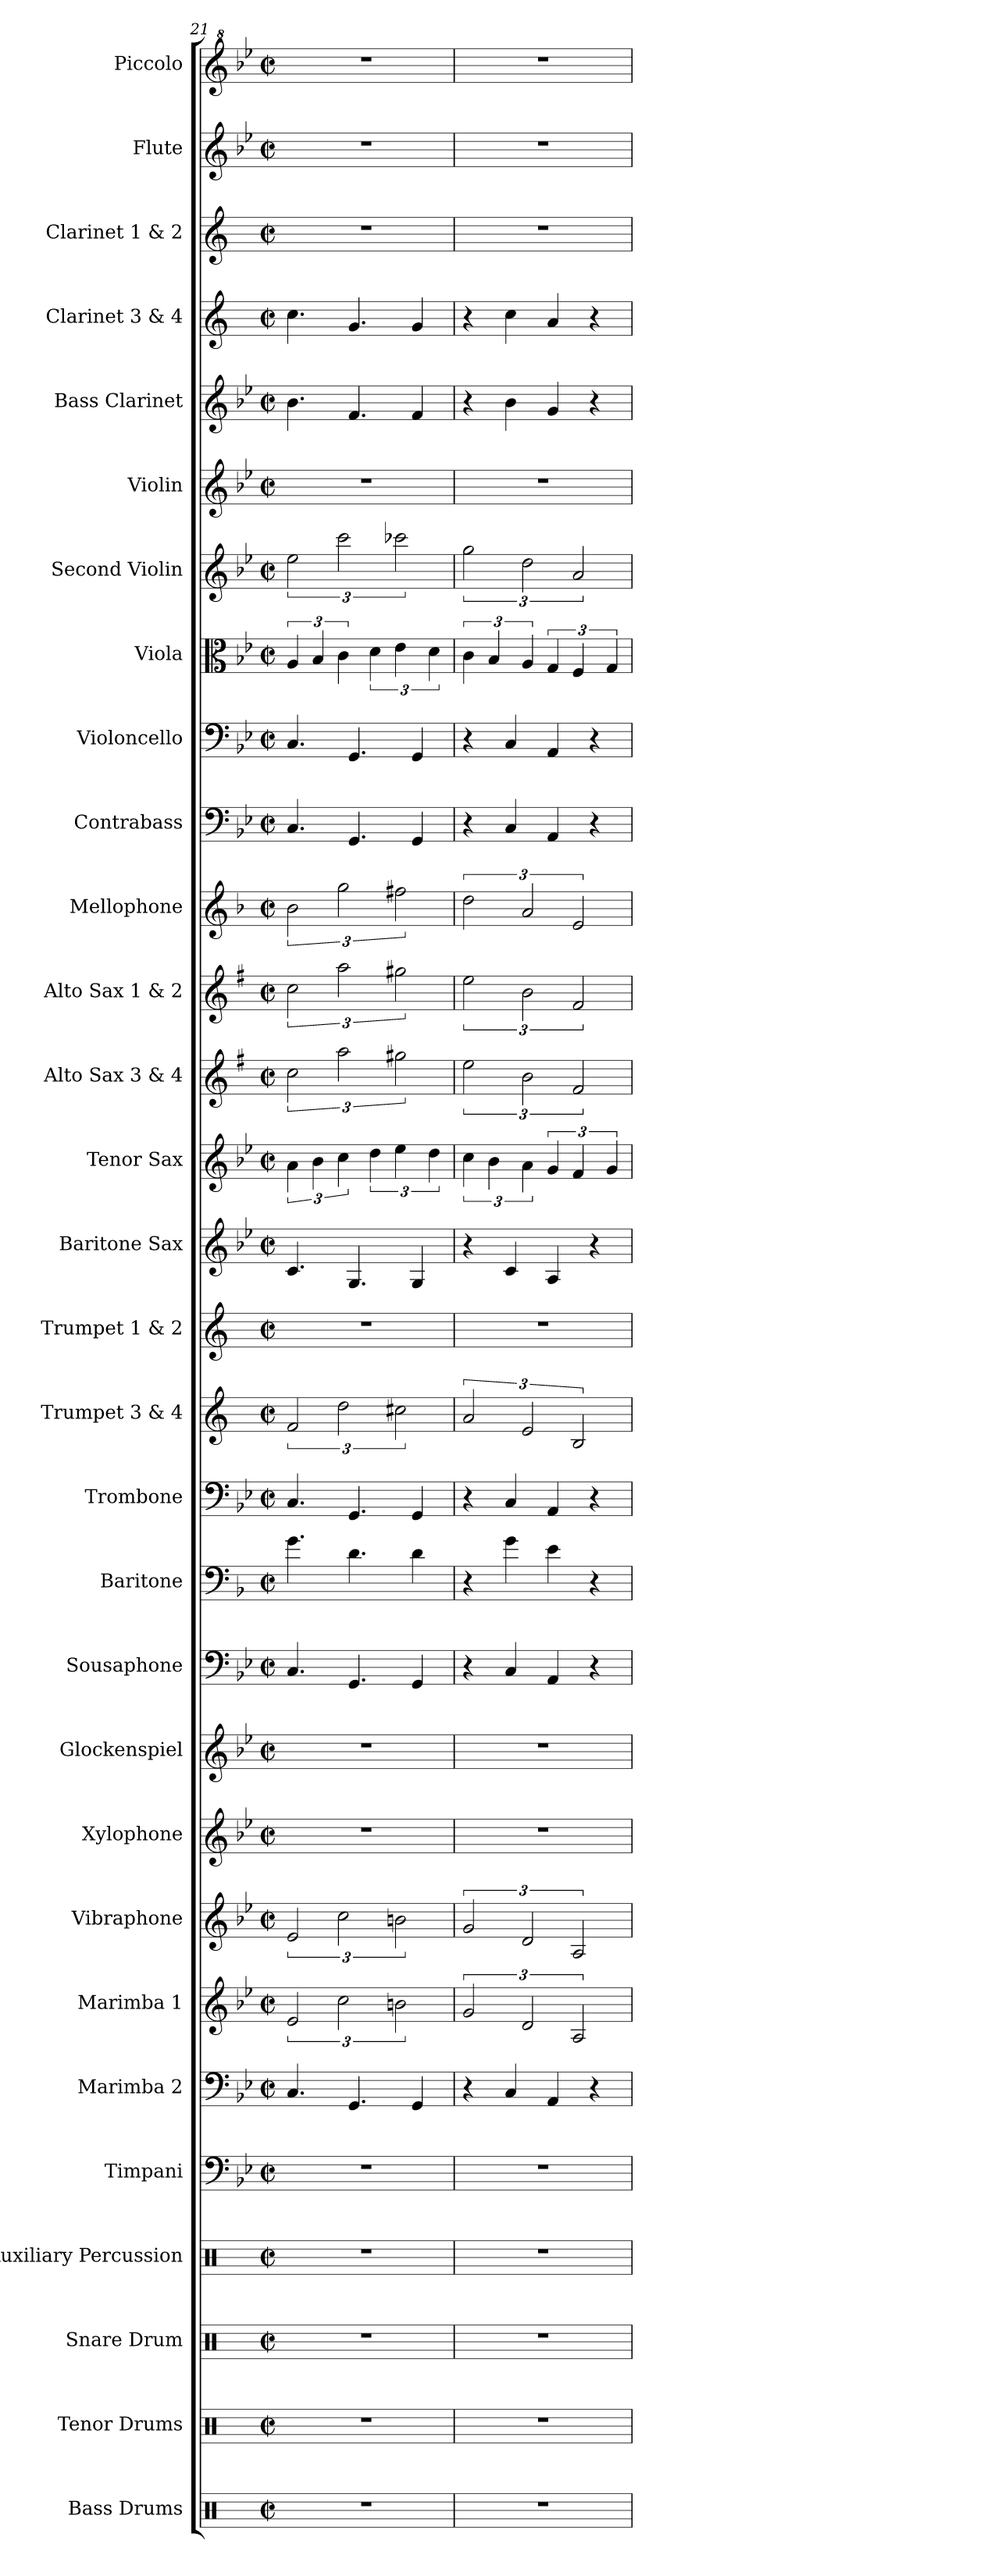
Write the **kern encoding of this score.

**kern	**kern	**kern	**kern	**kern	**kern	**kern	**kern	**kern	**kern	**kern	**kern	**kern	**kern	**kern	**kern	**kern	**kern	**kern	**kern	**kern	**kern	**kern	**kern	**kern	**kern	**kern	**kern	**kern	**kern
*part30	*part29	*part28	*part27	*part26	*part25	*part24	*part23	*part22	*part21	*part20	*part19	*part18	*part17	*part16	*part15	*part14	*part13	*part12	*part11	*part10	*part9	*part8	*part7	*part6	*part5	*part4	*part3	*part2	*part1
*staff30	*staff29	*staff28	*staff27	*staff26	*staff25	*staff24	*staff23	*staff22	*staff21	*staff20	*staff19	*staff18	*staff17	*staff16	*staff15	*staff14	*staff13	*staff12	*staff11	*staff10	*staff9	*staff8	*staff7	*staff6	*staff5	*staff4	*staff3	*staff2	*staff1
*I"Bass Drums	*I"Tenor Drums	*I"Snare Drum	*I"Auxiliary Percussion	*I"Timpani	*I"Marimba 2	*I"Marimba 1	*I"Vibraphone	*I"Xylophone	*I"Glockenspiel	*I"Sousaphone	*I"Baritone	*I"Trombone	*I"Trumpet 3 &amp; 4	*I"Trumpet 1 &amp; 2	*I"Baritone Sax	*I"Tenor Sax	*I"Alto Sax 3 &amp; 4	*I"Alto Sax 1 &amp; 2	*I"Mellophone	*I"Contrabass	*I"Violoncello	*I"Viola	*I"Second Violin	*I"Violin	*I"Bass Clarinet	*I"Clarinet 3 &amp; 4	*I"Clarinet 1 &amp; 2	*I"Flute	*I"Piccolo
*I'B.D.	*I'T.D.	*I'S.D.	*I'Aux. Perc.	*I'Timp.	*I'Mrm. 2	*I'Mrm. 1	*I'Vib.	*I'Xyl.	*I'Glk.	*	*I'Bar.	*I'Tbn.	*I'Tpt. 3&amp;4	*I'Tpt. 1&amp;2	*I'Bari. Sax.	*I'T. Sax.	*I'A. Sax. 3&amp;4	*I'A. Sax. 1&amp;2	*I'Mph.	*I'Cb.	*I'Vc.	*I'Vla.	*I'SVln.	*I'Vln.	*I'B. Cl.	*I'Cl. 3&amp;4	*I'Cl. 1&amp;2	*I'Fl.	*I'Picc.
*clefX	*clefX	*clefX	*clefX	*clefF4	*clefF4	*clefG2	*clefG2	*clefG2	*clefG2	*clefF4	*clefF4	*clefF4	*clefG2	*clefG2	*clefG2	*clefG2	*clefG2	*clefG2	*clefG2	*clefF4	*clefF4	*clefC3	*clefG2	*clefG2	*clefG2	*clefG2	*clefG2	*clefG2	*clefG^2
*	*	*	*	*	*	*	*	*ITrd-7c-12	*ITrd-14c-24	*	*ITrd4c7	*	*ITrd1c2	*ITrd1c2	*ITrd12c21	*ITrd8c14	*ITrd5c9	*ITrd5c9	*ITrd4c7	*ITrd7c12	*	*	*	*	*ITrd8c14	*ITrd1c2	*ITrd1c2	*	*ITrd-7c-12
*k[]	*k[]	*k[]	*k[]	*k[b-e-]	*k[b-e-]	*k[b-e-]	*k[b-e-]	*k[b-e-]	*k[b-e-]	*k[b-e-]	*k[b-e-]	*k[b-e-]	*k[b-e-]	*k[b-e-]	*k[b-e-]	*k[b-e-]	*k[b-e-]	*k[b-e-]	*k[b-e-]	*k[b-e-]	*k[b-e-]	*k[b-e-]	*k[b-e-]	*k[b-e-]	*k[b-e-]	*k[b-e-]	*k[b-e-]	*k[b-e-]	*k[b-e-]
*M2/2	*M2/2	*M2/2	*M2/2	*M2/2	*M2/2	*M2/2	*M2/2	*M2/2	*M2/2	*M2/2	*M2/2	*M2/2	*M2/2	*M2/2	*M2/2	*M2/2	*M2/2	*M2/2	*M2/2	*M2/2	*M2/2	*M2/2	*M2/2	*M2/2	*M2/2	*M2/2	*M2/2	*M2/2	*M2/2
*met(c|)	*met(c|)	*met(c|)	*met(c|)	*met(c|)	*met(c|)	*met(c|)	*met(c|)	*met(c|)	*met(c|)	*met(c|)	*met(c|)	*met(c|)	*met(c|)	*met(c|)	*met(c|)	*met(c|)	*met(c|)	*met(c|)	*met(c|)	*met(c|)	*met(c|)	*met(c|)	*met(c|)	*met(c|)	*met(c|)	*met(c|)	*met(c|)	*met(c|)	*met(c|)
=21	=21	=21	=21	=21	=21	=21	=21	=21	=21	=21	=21	=21	=21	=21	=21	=21	=21	=21	=21	=21	=21	=21	=21	=21	=21	=21	=21	=21	=21
1r	1r	1r	1r	1r	4.C/	3e-/	3e-/	1r	1r	4.C/	4.c\	4.C/	3e-/	1r	4.C/	6A\	3e-\	3e-\	3e-\	4.CC/	4.C/	6A/	3ee-\	1r	4.B-\	4.b-\	1r	1r	1r
.	.	.	.	.	.	.	.	.	.	.	.	.	.	.	.	6B-\	.	.	.	.	.	6B-/	.	.	.	.	.	.	.
.	.	.	.	.	.	3cc\	3cc\	.	.	.	.	.	3cc\	.	.	6c\	3cc\	3cc\	3cc\	.	.	6c\	3ccc\	.	.	.	.	.	.
.	.	.	.	.	4.GG/	.	.	.	.	4.GG/	4.G\	4.GG/	.	.	4.GG/	.	.	.	.	4.GGG/	4.GG/	.	.	.	4.F/	4.f/	.	.	.
.	.	.	.	.	.	.	.	.	.	.	.	.	.	.	.	6d\	.	.	.	.	.	6d\	.	.	.	.	.	.	.
.	.	.	.	.	.	3bn\	3bn\	.	.	.	.	.	3bn\	.	.	6e-\	3bn\	3bn\	3bn\	.	.	6e-\	3ccc-X\	.	.	.	.	.	.
.	.	.	.	.	4GG/	.	.	.	.	4GG/	4G\	4GG/	.	.	4GG/	.	.	.	.	4GGG/	4GG/	.	.	.	4F/	4f/	.	.	.
.	.	.	.	.	.	.	.	.	.	.	.	.	.	.	.	6d\	.	.	.	.	.	6d\	.	.	.	.	.	.	.
=22	=22	=22	=22	=22	=22	=22	=22	=22	=22	=22	=22	=22	=22	=22	=22	=22	=22	=22	=22	=22	=22	=22	=22	=22	=22	=22	=22	=22	=22
1r	1r	1r	1r	1r	4r	3g/	3g/	1r	1r	4r	4r	4r	3g/	1r	4r	6c\	3g\	3g\	3g\	4r	4r	6c\	3gg\	1r	4r	4r	1r	1r	1r
.	.	.	.	.	.	.	.	.	.	.	.	.	.	.	.	6B-\	.	.	.	.	.	6B-/	.	.	.	.	.	.	.
.	.	.	.	.	4C/	.	.	.	.	4C/	4c\	4C/	.	.	4C/	.	.	.	.	4CC/	4C/	.	.	.	4B-\	4b-\	.	.	.
.	.	.	.	.	.	3d/	3d/	.	.	.	.	.	3d/	.	.	6A\	3d\	3d\	3d/	.	.	6A/	3dd\	.	.	.	.	.	.
.	.	.	.	.	4AA/	.	.	.	.	4AA/	4A\	4AA/	.	.	4AA/	6G/	.	.	.	4AAA/	4AA/	6G/	.	.	4G/	4g/	.	.	.
.	.	.	.	.	.	3A/	3A/	.	.	.	.	.	3A/	.	.	6F/	3A/	3A/	3A/	.	.	6F/	3a/	.	.	.	.	.	.
.	.	.	.	.	4r	.	.	.	.	4r	4r	4r	.	.	4r	.	.	.	.	4r	4r	.	.	.	4r	4r	.	.	.
.	.	.	.	.	.	.	.	.	.	.	.	.	.	.	.	6G/	.	.	.	.	.	6G/	.	.	.	.	.	.	.
=	=	=	=	=	=	=	=	=	=	=	=	=	=	=	=	=	=	=	=	=	=	=	=	=	=	=	=	=	=
*-	*-	*-	*-	*-	*-	*-	*-	*-	*-	*-	*-	*-	*-	*-	*-	*-	*-	*-	*-	*-	*-	*-	*-	*-	*-	*-	*-	*-	*-
